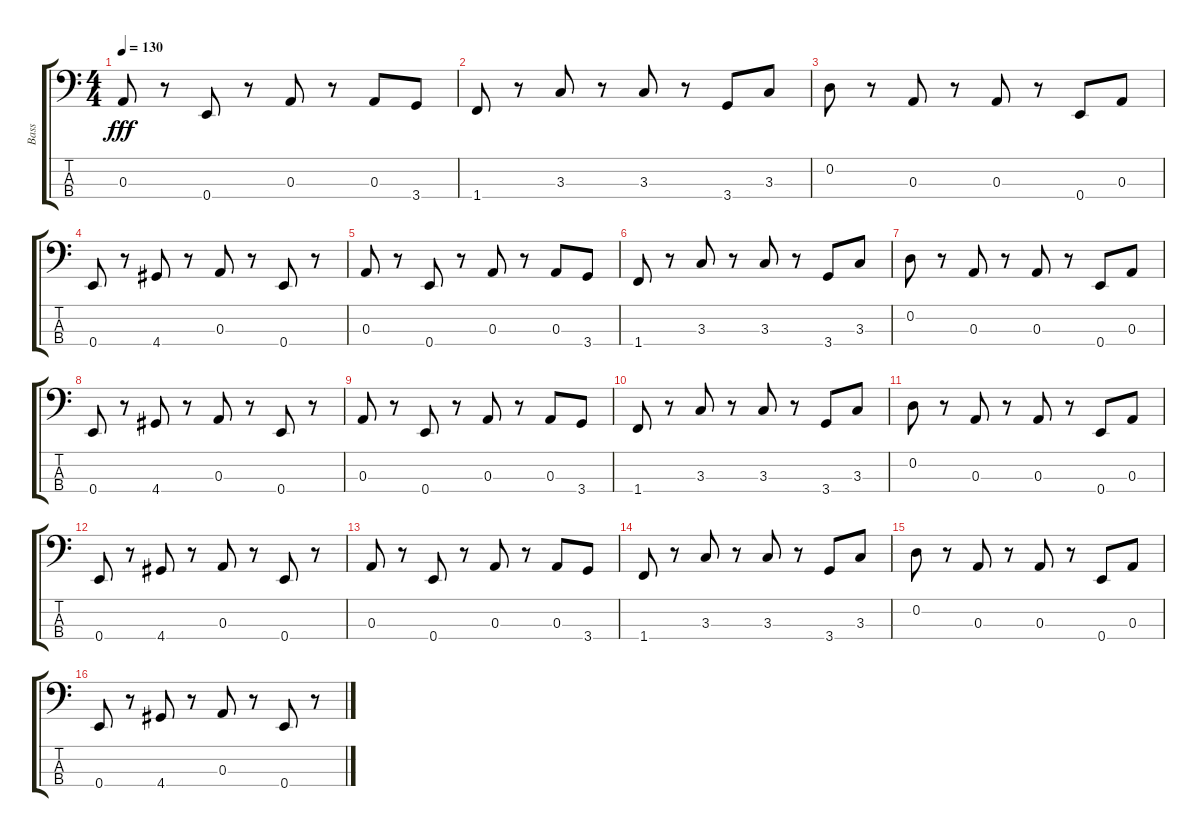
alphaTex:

\track ("Bass" "Bass") {instrument electricbassfinger}
\staff {score tabs}
\tuning (G2 D2 A1 E1) {hide}
\ts (4 4)
\tempo 130
\clef f4
\ks c
0.3.8{dy fff} r.8 0.4.8 r.8 0.3.8 r.8 0.3.8 3.4.8 |
1.4.8 r.8 3.3.8 r.8 3.3.8 r.8 3.4.8 3.3.8 |
0.2.8 r.8 0.3.8 r.8 0.3.8 r.8 0.4.8 0.3.8 |
0.4.8 r.8 4.4.8 r.8 0.3.8 r.8 0.4.8 r.8 |
0.3.8 r.8 0.4.8 r.8 0.3.8 r.8 0.3.8 3.4.8 |
1.4.8 r.8 3.3.8 r.8 3.3.8 r.8 3.4.8 3.3.8 |
0.2.8 r.8 0.3.8 r.8 0.3.8 r.8 0.4.8 0.3.8 |
0.4.8 r.8 4.4.8 r.8 0.3.8 r.8 0.4.8 r.8 |
0.3.8 r.8 0.4.8 r.8 0.3.8 r.8 0.3.8 3.4.8 |
1.4.8 r.8 3.3.8 r.8 3.3.8 r.8 3.4.8 3.3.8 |
0.2.8 r.8 0.3.8 r.8 0.3.8 r.8 0.4.8 0.3.8 |
0.4.8 r.8 4.4.8 r.8 0.3.8 r.8 0.4.8 r.8 |
0.3.8 r.8 0.4.8 r.8 0.3.8 r.8 0.3.8 3.4.8 |
1.4.8 r.8 3.3.8 r.8 3.3.8 r.8 3.4.8 3.3.8 |
0.2.8 r.8 0.3.8 r.8 0.3.8 r.8 0.4.8 0.3.8 |
0.4.8 r.8 4.4.8 r.8 0.3.8 r.8 0.4.8 r.8
